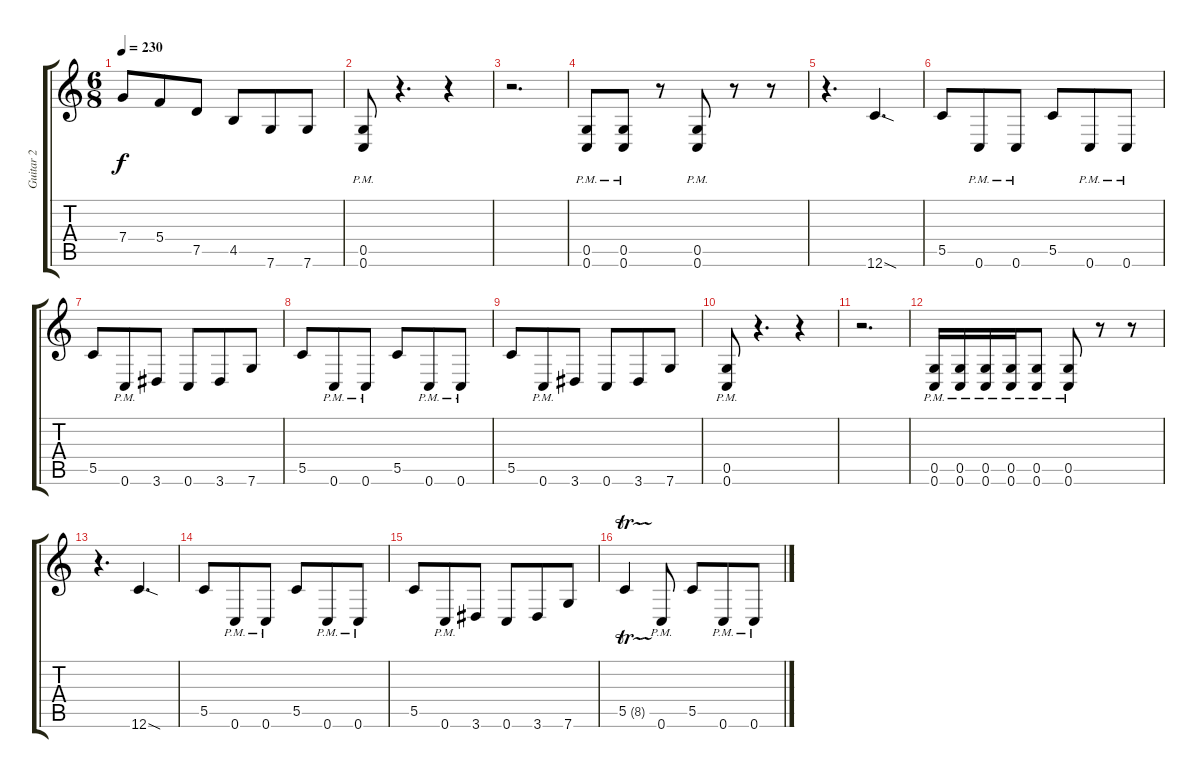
\track ("Guitar 2" "Guitar 2") {instrument overdrivenguitar}
\staff {score tabs}
\tuning (D4 A3 F3 C3 G2 C2) {hide}
\ts (6 8)
\tempo 230
\clef g2
\ks c
7.4.8{dy f} 5.4.8 7.5.8 4.5.8 7.6.8 7.6.8 |
(0.5{pm} 0.6{pm}).8 r.4{d} r.4 |
r.2{d} |
(0.5{pm} 0.6{pm}).8 (0.5{pm} 0.6{pm}).8 r.8 (0.5{pm} 0.6{pm}).8 r.8 r.8 |
r.4{d} 12.6{sod}.4{d} |
5.5.8 0.6{pm}.8 0.6{pm}.8 5.5.8 0.6{pm}.8 0.6{pm}.8 |
5.5.8 0.6{pm}.8 3.6.8 0.6.8 3.6.8 7.6.8 |
5.5.8 0.6{pm}.8 0.6{pm}.8 5.5.8 0.6{pm}.8 0.6{pm}.8 |
5.5.8 0.6{pm}.8 3.6.8 0.6.8 3.6.8 7.6.8 |
(0.5{pm} 0.6{pm}).8 r.4{d} r.4 |
r.2{d} |
(0.5{pm} 0.6{pm}).16 (0.5{pm} 0.6{pm}).16 (0.5{pm} 0.6{pm}).16 (0.5{pm} 0.6{pm}).16 (0.5{pm} 0.6{pm}).8 (0.5{pm} 0.6{pm}).8 r.8 r.8 |
r.4{d} 12.6{sod}.4{d} |
5.5.8 0.6{pm}.8 0.6{pm}.8 5.5.8 0.6{pm}.8 0.6{pm}.8 |
5.5.8 0.6{pm}.8 3.6.8 0.6.8 3.6.8 7.6.8 |
5.5{tr (8 16)}.4 0.6{pm}.8 5.5.8 0.6{pm}.8 0.6{pm}.8
